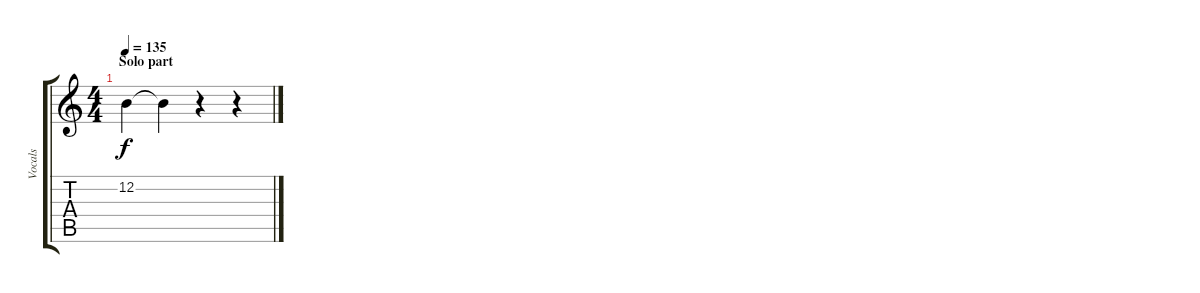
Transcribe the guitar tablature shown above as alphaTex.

\track ("Vocals" "Vocals") {instrument harmonica}
\staff {score tabs}
\tuning (E4 B3 G3 D3 A2 E2) {hide}
\ts (4 4)
\section ("" "Solo part")
\tempo 135
\clef g2
\ks c
12.2{t}.4{dy f} 12.2{t}.4 r.4 r.4
